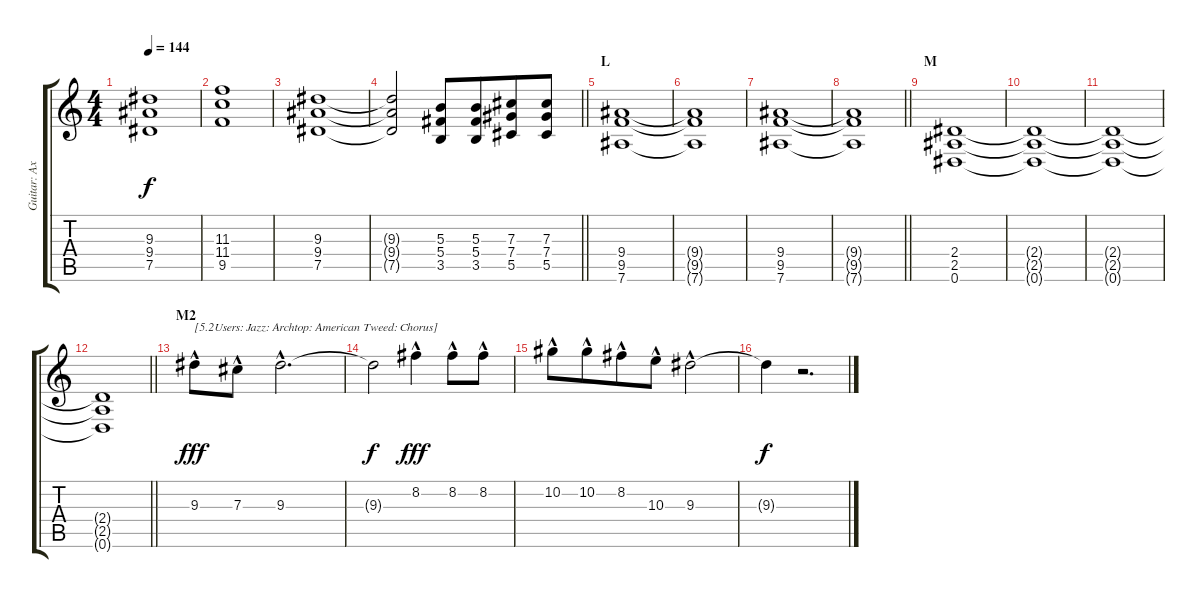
\track ("Guitar: Axel" "Guitar: Ax") {instrument electricguitarjazz}
\staff {score tabs}
\tuning (Eb4 Bb3 Gb3 Db3 Ab2 Eb2) {hide}
\ts (4 4)
\tempo 144
\clef g2
\ks c
(9.3 9.4 7.5).1{dy f} |
(11.3 11.4 9.5).1 |
(9.3 9.4 7.5).1 |
\barLineRight lightlight
(9.3{t} 9.4{t} 7.5{t}).2 (5.3 5.4 3.5).8 (5.3 5.4 3.5).8{beam merge} (7.3 7.4 5.5).8 (7.3 7.4 5.5).8 |
\section ("" "L")
(9.4 9.5 7.6).1 |
(9.4{t} 9.5{t} 7.6{t}).1 |
(9.4 9.5 7.6).1 |
\barLineRight lightlight
(9.4{t} 9.5{t} 7.6{t}).1 |
\section ("" "M")
(2.4 2.5 0.6).1 |
(2.4{t} 2.5{t} 0.6{t}).1 |
(2.4{t} 2.5{t} 0.6{t}).1 |
\barLineRight lightlight
(2.4{t} 2.5{t} 0.6{t}).1 |
\section ("" "M2")
9.3{hac}.8{txt "[5.2Users: Jazz: Archtop: American Tweed: Chorus]" dy fff volume 16 instrument electricguitarjazz} 7.3{hac}.8 9.3{hac}.2{d} |
9.3{t}.2{dy f} 8.2{hac}.4{dy fff} 8.2{hac}.8 8.2{hac}.8 |
10.2{hac}.8 10.2{hac}.8{beam merge} 8.2{hac}.8 10.3{hac}.8 9.3{hac}.2 |
9.3{t}.4{dy f} r.2{d}
